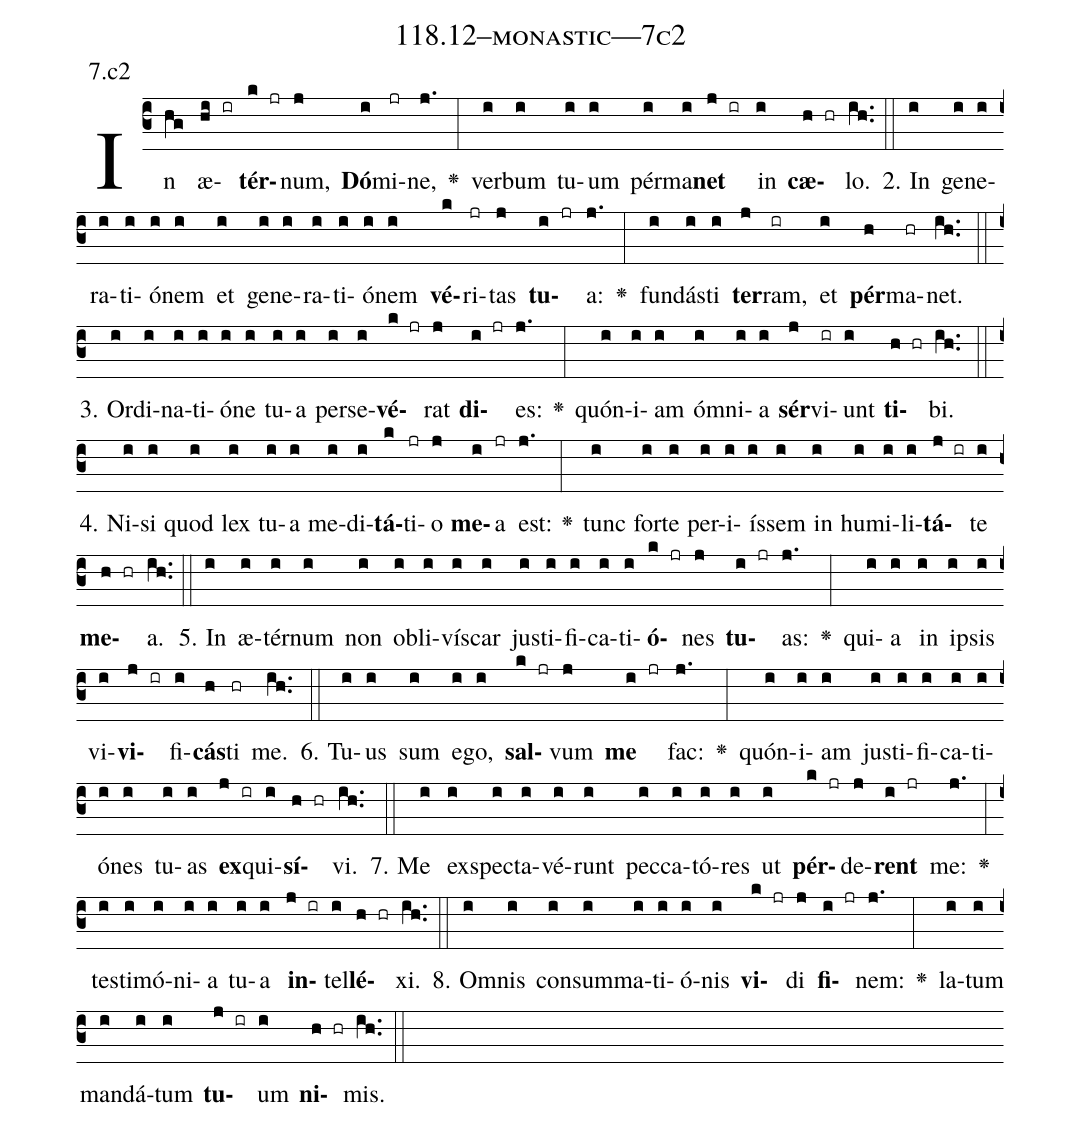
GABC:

name: 118.12--monastic---7c2;
annotation: 7.c2;
%%
(c3)In(hg) æ(hi ir)<b>tér</b>(k jr)num,(j) <b>Dó</b>(i)mi(jr)ne,(j.) <v>\greheightstar</v>(:) ver(i)bum(i) tu(i)um(i) pér(i)ma(i)<b>net</b>(j ir) in(i) <b>cæ</b>(h hr)lo.(ih..) (::)
2. In(i) ge(i)ne(i)ra(i)ti(i)ó(i)nem(i) et(i) ge(i)ne(i)ra(i)ti(i)ó(i)nem(i) <b>vé</b>(k)ri(jr)tas(j) <b>tu</b>(i jr)a:(j.) <v>\greheightstar</v>(:) fun(i)dás(i)ti(i) <b>ter</b>(j)ram,(ir) et(i) <b>pér</b>(h)ma(hr)net.(ih..) (::)
3. Or(i)di(i)na(i)ti(i)ó(i)ne(i) tu(i)a(i) per(i)se(i)<b>vé</b>(k jr)rat(j) <b>di</b>(i jr)es:(j.) <v>\greheightstar</v>(:) quón(i)i(i)am(i) óm(i)ni(i)a(i) <b>sér</b>(j)vi(ir)unt(i) <b>ti</b>(h hr)bi.(ih..) (::)
4. Ni(i)si(i) quod(i) lex(i) tu(i)a(i) me(i)di(i)<b>tá</b>(k)ti(jr)o(j) <b>me</b>(i)a(jr) est:(j.) <v>\greheightstar</v>(:) tunc(i) for(i)te(i) per(i)i(i)ís(i)sem(i) in(i) hu(i)mi(i)li(i)<b>tá</b>(j ir)te(i) <b>me</b>(h hr)a.(ih..) (::)
5. In(i) æ(i)tér(i)num(i) non(i) ob(i)li(i)vís(i)car(i) jus(i)ti(i)fi(i)ca(i)ti(i)<b>ó</b>(k jr)nes(j) <b>tu</b>(i jr)as:(j.) <v>\greheightstar</v>(:) qui(i)a(i) in(i) ip(i)sis(i) vi(i)<b>vi</b>(j ir)fi(i)<b>cás</b>(h)ti(hr) me.(ih..) (::)
6. Tu(i)us(i) sum(i) e(i)go,(i) <b>sal</b>(k jr)vum(j) <b>me</b>(i jr) fac:(j.) <v>\greheightstar</v>(:) quón(i)i(i)am(i) jus(i)ti(i)fi(i)ca(i)ti(i)ó(i)nes(i) tu(i)as(i) <b>ex</b>(j ir)qui(i)<b>sí</b>(h hr)vi.(ih..) (::)
7. Me(i) ex(i)spec(i)ta(i)vé(i)runt(i) pec(i)ca(i)tó(i)res(i) ut(i) <b>pér</b>(k jr)de(j)<b>rent</b>(i jr) me:(j.) <v>\greheightstar</v>(:) tes(i)ti(i)mó(i)ni(i)a(i) tu(i)a(i) <b>in</b>(j ir)tel(i)<b>lé</b>(h hr)xi.(ih..) (::)
8. Om(i)nis(i) con(i)sum(i)ma(i)ti(i)ó(i)nis(i) <b>vi</b>(k jr)di(j) <b>fi</b>(i jr)nem:(j.) <v>\greheightstar</v>(:) la(i)tum(i) man(i)dá(i)tum(i) <b>tu</b>(j ir)um(i) <b>ni</b>(h hr)mis.(ih..) (::)
